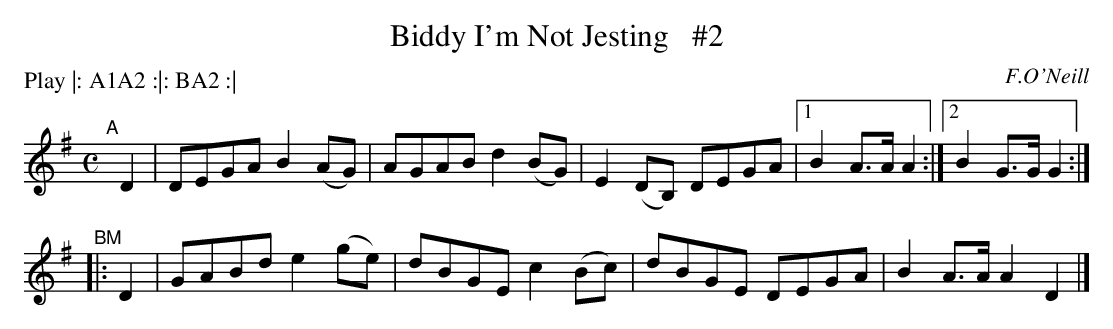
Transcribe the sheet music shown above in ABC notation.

X:1
T: Biddy I'm Not Jesting   #2
O: F.O'Neill
P: Play |: A1A2 :|: BA2 :|
M: C
L: 1/8
K: G
"^A"[|] D2 | DEGA B2 (AG) | AGAB d2 (BG) | E2 (DB,) DEGA |1 B2 A>A A2 :|2 B2 G>G G2 :|
"^BM"|: D2 | GABd e2 (ge) | dBGE c2 (Bc) | dBGE DEGA | B2 A>A A2 D2 |]
